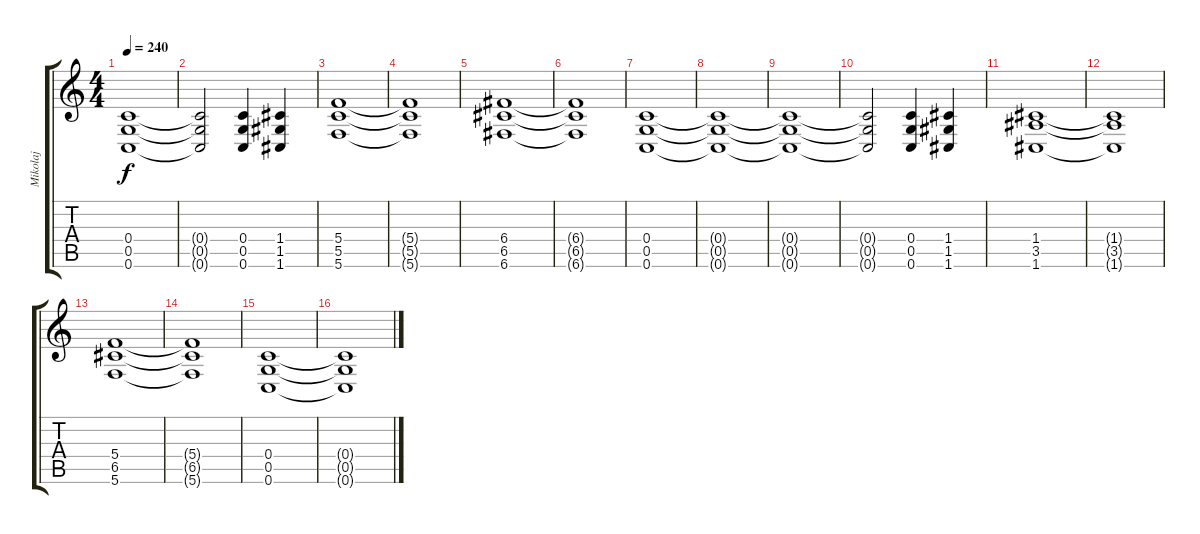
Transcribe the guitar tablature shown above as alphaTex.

\track ("Mikolaj" "Mikolaj") {instrument distortionguitar}
\staff {score tabs}
\tuning (D4 A3 F3 C3 G2 C2) {hide}
\ts (4 4)
\tempo 240
\clef g2
\ks c
(0.4{t} 0.5{t} 0.6{t}).1{dy f} |
(0.4{t} 0.5{t} 0.6{t}).2 (0.4 0.5 0.6).4 (1.4 1.5 1.6).4 |
(5.4 5.5 5.6).1 |
(5.4{t} 5.5{t} 5.6{t}).1 |
(6.4 6.5 6.6).1 |
(6.4{t} 6.5{t} 6.6{t}).1 |
(0.4 0.5 0.6).1 |
(0.4{t} 0.5{t} 0.6{t}).1 |
(0.4{t} 0.5{t} 0.6{t}).1 |
(0.4{t} 0.5{t} 0.6{t}).2 (0.4 0.5 0.6).4 (1.4 1.5 1.6).4 |
(1.4 3.5 1.6).1 |
(1.4{t} 3.5{t} 1.6{t}).1 |
(5.4 6.5 5.6).1 |
(5.4{t} 6.5{t} 5.6{t}).1 |
(0.4 0.5 0.6).1 |
(0.4{t} 0.5{t} 0.6{t}).1
